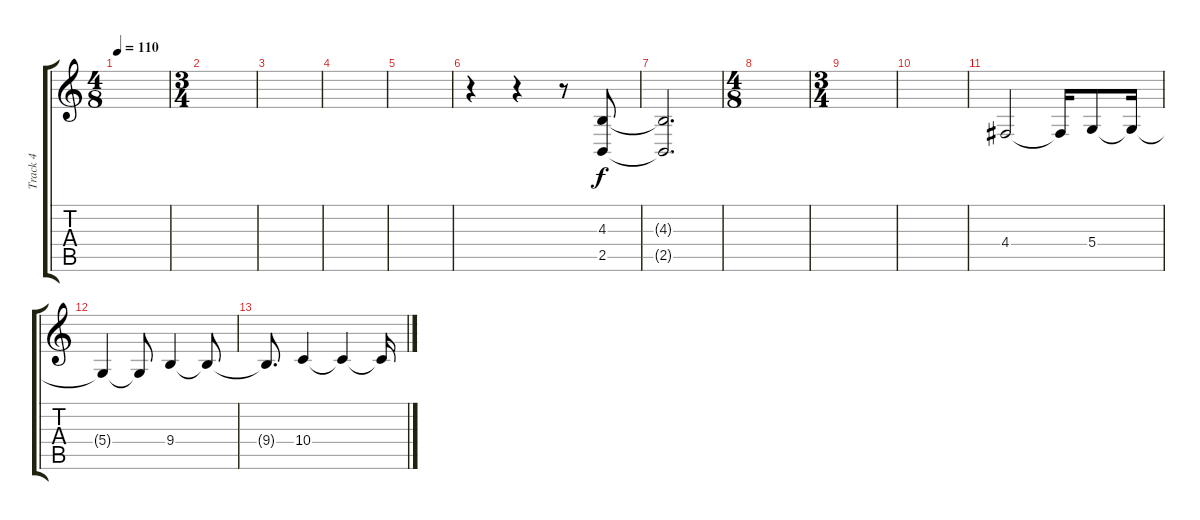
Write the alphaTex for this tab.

\track ("Track 4" "Track 4") {instrument pad2warm}
\staff {score tabs}
\tuning (E4 B3 G3 D3 A2 D2) {hide}
\ts (4 8)
\tempo 110
\clef g2
\ks c
|
\ts (3 4)
|
|
|
|
r.4 r.4 r.8 (4.3 2.5).8{volume 16} |
(4.3{t} 2.5{t}).2{d} |
\ts (4 8)
|
\ts (3 4)
|
|
4.4.2{volume 9} 4.4{t}.16 5.4.8 5.4{t}.16 |
5.4{t}.4 5.4{t}.8 9.4.4 9.4{t}.8 |
9.4{t}.8{d} 10.4.4 10.4{t}.4 10.4{t}.16
